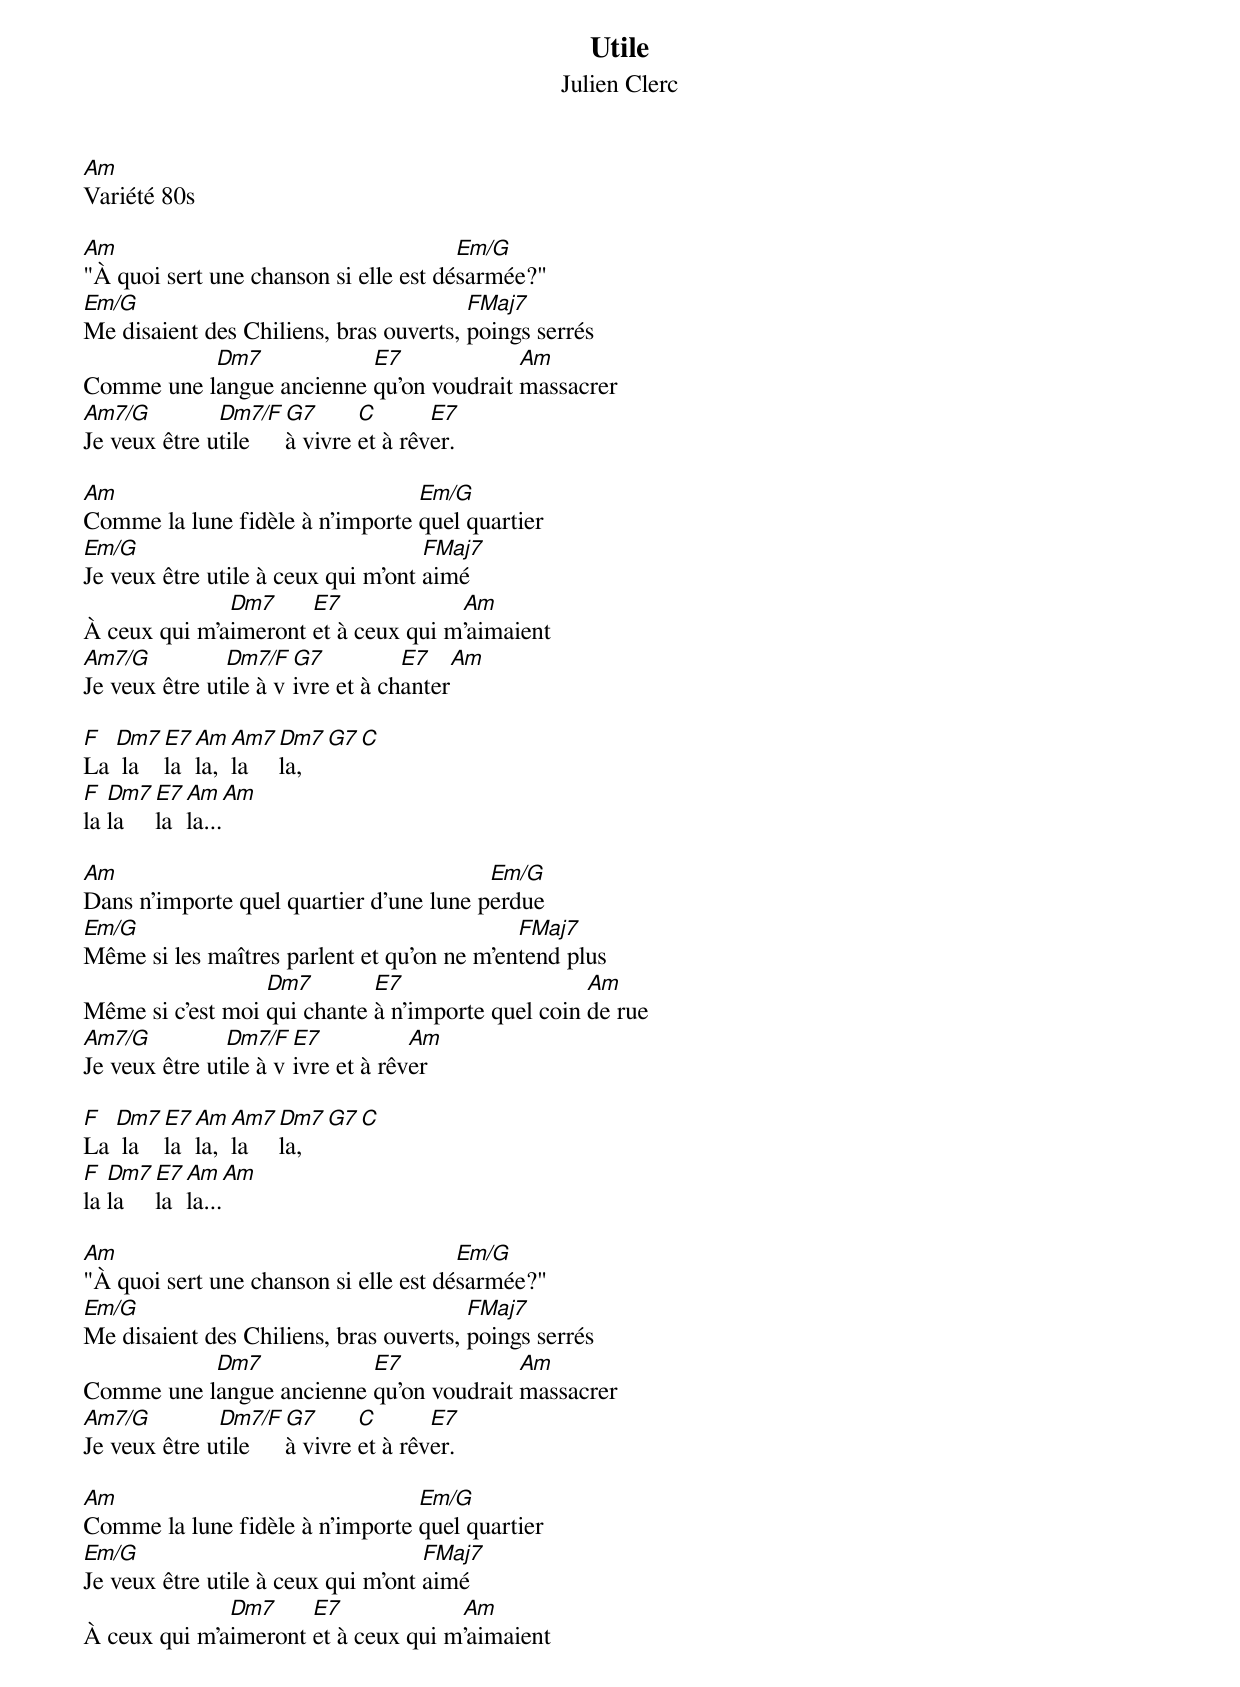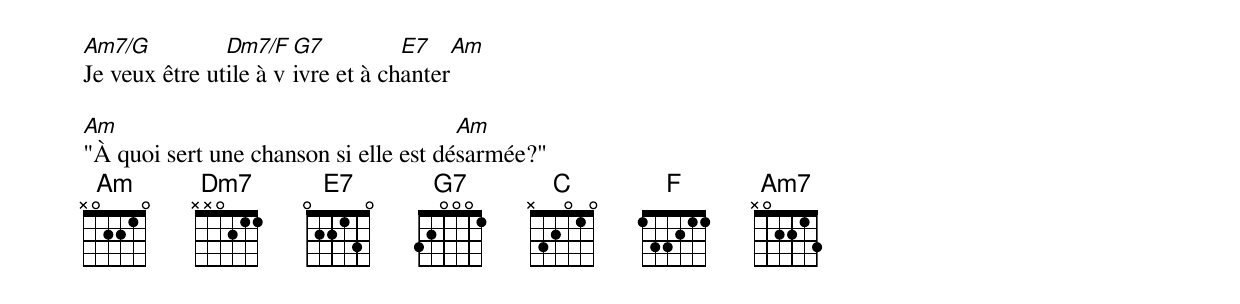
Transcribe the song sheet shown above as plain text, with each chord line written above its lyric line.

Utile
Julien Clerc
Am
Variété 80s

Am                                     Em/G
"À quoi sert une chanson si elle est désarmée?"
Em/G                                    FMaj7
Me disaient des Chiliens, bras ouverts, poings serrés
           Dm7            E7             Am
Comme une langue ancienne qu'on voudrait massacrer
Am7/G         Dm7/F  G7      C       E7
Je veux être utile   à vivre et à rêver.

Am                               Em/G
Comme la lune fidèle à n'importe quel quartier
Em/G                                FMaj7
Je veux être utile à ceux qui m'ont aimé
              Dm7     E7             Am
À ceux qui m'aimeront et à ceux qui m'aimaient
Am7/G          Dm7/F  G7          E7    Am
Je veux être utile à vivre et à chanter

F  Dm7  E7  Am  Am7  Dm7   G7   C
La  la  la  la, la   la,
F  Dm7  E7  Am    Am
la la   la  la...

Am                                       Em/G
Dans n'importe quel quartier d'une lune perdue
Em/G                                        FMaj7
Même si les maîtres parlent et qu'on ne m'entend plus
                  Dm7        E7                    Am
Même si c'est moi qui chante à n'importe quel coin de rue
Am7/G          Dm7/F  E7           Am
Je veux être utile à vivre et à rêver

F  Dm7  E7  Am  Am7  Dm7   G7   C
La  la  la  la, la   la,
F  Dm7  E7  Am    Am
la la   la  la...

Am                                     Em/G
"À quoi sert une chanson si elle est désarmée?"
Em/G                                    FMaj7
Me disaient des Chiliens, bras ouverts, poings serrés
           Dm7            E7             Am
Comme une langue ancienne qu'on voudrait massacrer
Am7/G         Dm7/F  G7      C       E7
Je veux être utile   à vivre et à rêver.

Am                               Em/G
Comme la lune fidèle à n'importe quel quartier
Em/G                                FMaj7
Je veux être utile à ceux qui m'ont aimé
              Dm7     E7             Am
À ceux qui m'aimeront et à ceux qui m'aimaient
Am7/G          Dm7/F  G7          E7    Am
Je veux être utile à vivre et à chanter

Am                                     Am
"À quoi sert une chanson si elle est désarmée?"
